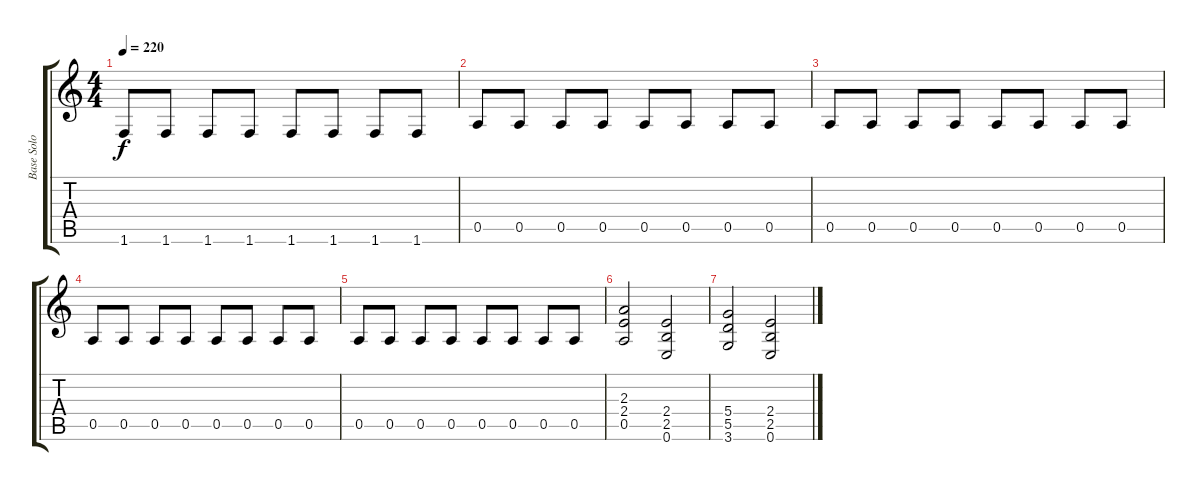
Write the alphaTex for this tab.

\track ("Base Solo" "Base Solo") {instrument distortionguitar}
\staff {score tabs}
\tuning (E4 B3 G3 D3 A2 E2) {hide}
\ts (4 4)
\tempo 220
\clef g2
\ks c
1.6.8{dy f} 1.6.8 1.6.8 1.6.8 1.6.8 1.6.8 1.6.8 1.6.8 |
0.5.8 0.5.8 0.5.8 0.5.8 0.5.8 0.5.8 0.5.8 0.5.8 |
0.5.8 0.5.8 0.5.8 0.5.8 0.5.8 0.5.8 0.5.8 0.5.8 |
0.5.8 0.5.8 0.5.8 0.5.8 0.5.8 0.5.8 0.5.8 0.5.8 |
0.5.8 0.5.8 0.5.8 0.5.8 0.5.8 0.5.8 0.5.8 0.5.8 |
(2.3 2.4 0.5).2 (2.4 2.5 0.6).2 |
(5.4 5.5 3.6).2 (2.4 2.5 0.6).2
